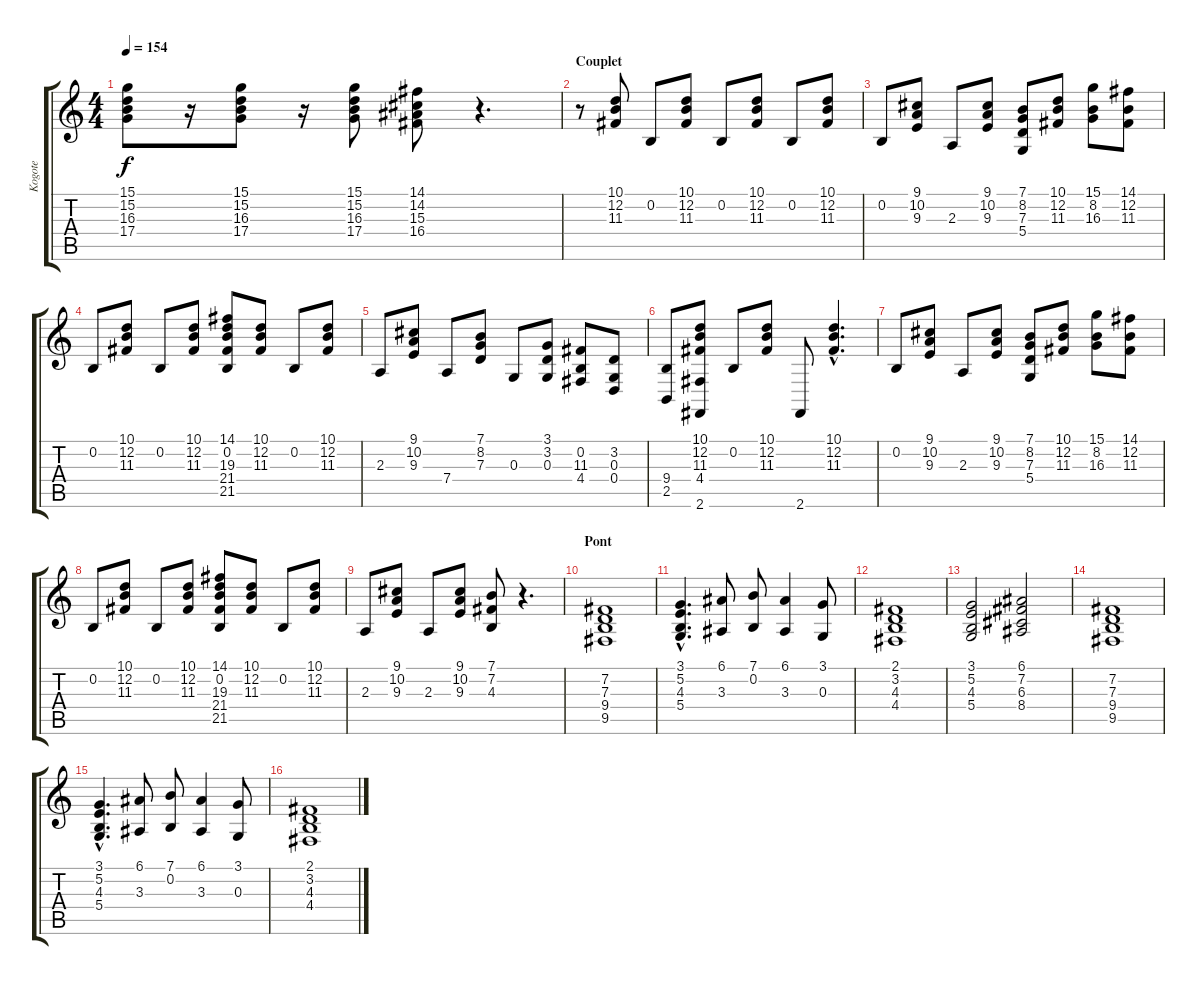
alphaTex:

\track ("Kogote" "Kogote") {instrument accordion}
\staff {score tabs}
\tuning (E4 B3 G3 D3 A2 E2) {hide}
\ts (4 4)
\tempo 154
\clef g2
\ks c
(15.1 15.2 16.3 17.4).8{dy f} r.16 (15.1 15.2 16.3 17.4).8 r.16 (15.1 15.2 16.3 17.4).8 (14.1 14.2 15.3 16.4).8 r.4{d} |
\section ("" "Couplet")
r.8 (10.1 12.2 11.3).8 0.2.8 (10.1 12.2 11.3).8 0.2.8 (10.1 12.2 11.3).8 0.2.8 (10.1 12.2 11.3).8 |
0.2.8 (9.1 10.2 9.3).8 2.3.8 (9.1 10.2 9.3).8 (7.1 8.2 7.3 5.4).8 (10.1 12.2 11.3).8 (15.1 8.2 16.3).8 (14.1 12.2 11.3).8 |
0.2.8 (10.1 12.2 11.3).8 0.2.8 (10.1 12.2 11.3).8 (14.1 0.2 19.3 21.4 21.5).8 (10.1 12.2 11.3).8 0.2.8 (10.1 12.2 11.3).8 |
2.3.8 (9.1 10.2 9.3).8 7.4.8 (7.1 8.2 7.3).8 0.3.8 (3.1 3.2 0.3).8 (0.2 11.3 4.4).8 (3.2 0.3 0.4).8 |
(9.4 2.5).8 (10.1 12.2 11.3 4.4 2.6).8 0.2.8 (10.1 12.2 11.3).8 2.6.8 (10.1{hac} 12.2{hac} 11.3{hac}).4{d} |
0.2.8 (9.1 10.2 9.3).8 2.3.8 (9.1 10.2 9.3).8 (7.1 8.2 7.3 5.4).8 (10.1 12.2 11.3).8 (15.1 8.2 16.3).8 (14.1 12.2 11.3).8 |
0.2.8 (10.1 12.2 11.3).8 0.2.8 (10.1 12.2 11.3).8 (14.1 0.2 19.3 21.4 21.5).8 (10.1 12.2 11.3).8 0.2.8 (10.1 12.2 11.3).8 |
2.3.8 (9.1 10.2 9.3).8 2.3.8 (9.1 10.2 9.3).8 (7.1 7.2 4.3).8 r.4{d} |
\section ("" "Pont")
(7.2 7.3 9.4 9.5).1 |
(3.1{hac} 5.2{hac} 4.3{hac} 5.4{hac}).4{d} (6.1 3.3).8 (7.1 0.2).8 (6.1 3.3).4 (3.1 0.3).8 |
(2.1 3.2 4.3 4.4).1 |
(3.1 5.2 4.3 5.4).2 (6.1 7.2 6.3 8.4).2 |
(7.2 7.3 9.4 9.5).1 |
(3.1{hac} 5.2{hac} 4.3{hac} 5.4{hac}).4{d} (6.1 3.3).8 (7.1 0.2).8 (6.1 3.3).4 (3.1 0.3).8 |
(2.1 3.2 4.3 4.4).1
